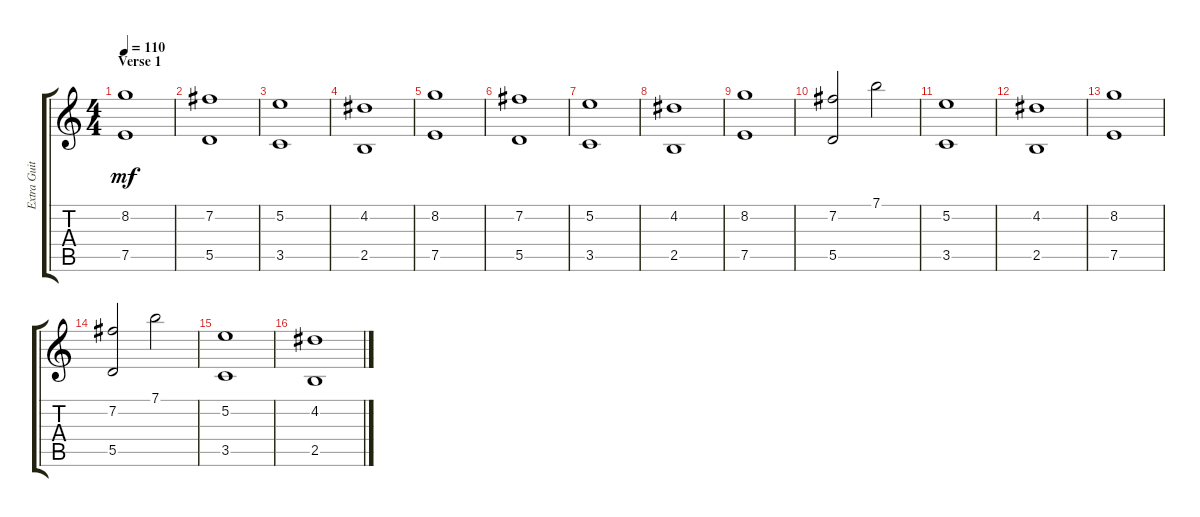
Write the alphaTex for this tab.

\track ("Extra Guitar" "Extra Guit") {instrument overdrivenguitar}
\staff {score tabs}
\tuning (E4 B3 G3 D3 A2 E2) {hide}
\ts (4 4)
\section ("" "Verse 1")
\tempo 110
\clef g2
\ks c
(8.2 7.5).1{dy mf instrument overdrivenguitar} |
(7.2 5.5).1 |
(5.2 3.5).1 |
(4.2 2.5).1 |
(8.2 7.5).1 |
(7.2 5.5).1 |
(5.2 3.5).1 |
(4.2 2.5).1 |
(8.2 7.5).1 |
(7.2 5.5).2 7.1.2 |
(5.2 3.5).1 |
(4.2 2.5).1 |
(8.2 7.5).1 |
(7.2 5.5).2 7.1.2 |
(5.2 3.5).1 |
(4.2 2.5).1
